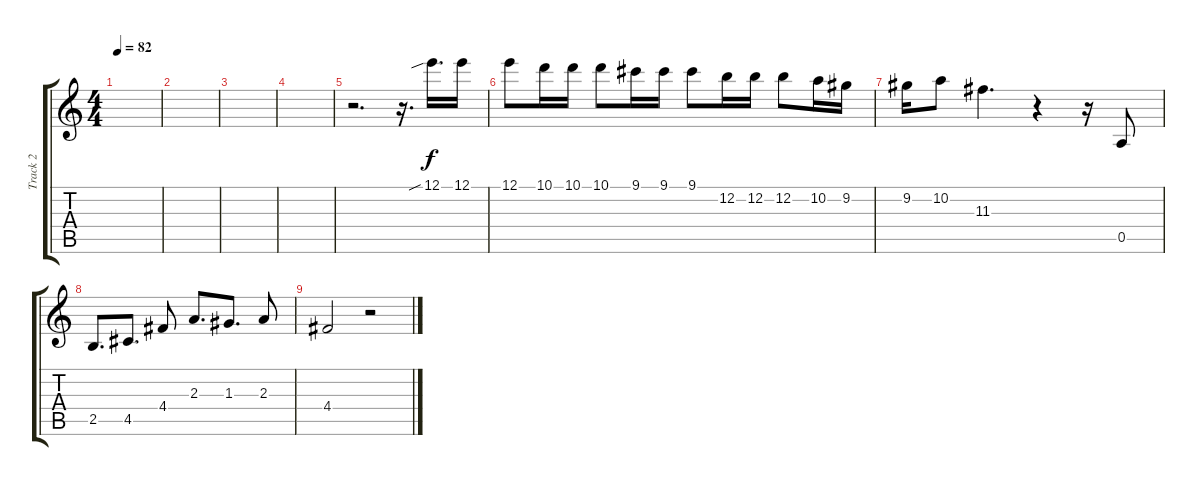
\track ("Track 2" "Track 2") {instrument acousticguitarsteel}
\staff {score tabs}
\tuning (E4 B3 G3 D3 A2 E2) {hide}
\ts (4 4)
\tempo 82
\clef g2
\ks c
|
|
|
|
r.2{d} r.16{d} 12.1{sib}.16{d} 12.1.16 |
12.1.8 10.1.16 10.1.16 10.1.8 9.1.16 9.1.16 9.1.8 12.2.16 12.2.16 12.2.8 10.2.16 9.2.16 |
9.2.16 10.2.8 11.3.4{d} r.4 r.16 0.5.8 |
2.5.8{d} 4.5.8{d} 4.4.8 2.3.8{d} 1.3.8{d} 2.3.8 |
4.4.2 r.2
